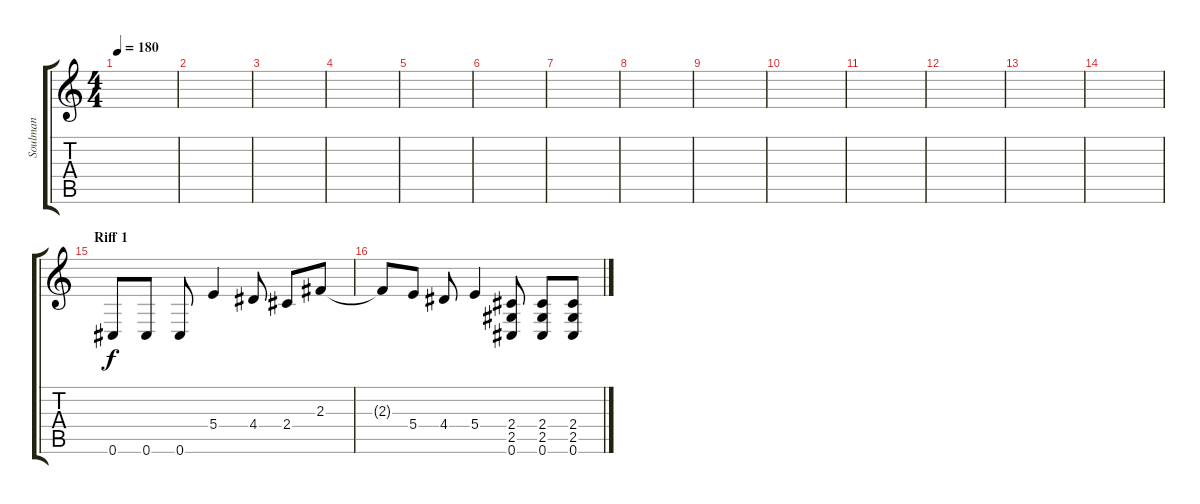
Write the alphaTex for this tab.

\track ("Soulman" "Soulman") {instrument distortionguitar}
\staff {score tabs}
\tuning (Db4 Ab3 E3 B2 Gb2 Db2) {hide}
\ts (4 4)
\tempo 180
\clef g2
\ks c
|
|
|
|
|
|
|
|
|
|
|
|
|
|
\section ("" "Riff 1")
0.6.8 0.6.8 0.6.8 5.4.4 4.4.8 2.4.8 2.3.8 |
2.3{t}.8 5.4.8 4.4.8 5.4.4 (2.4 2.5 0.6).8 (2.4 2.5 0.6).8 (2.4 2.5 0.6).8
